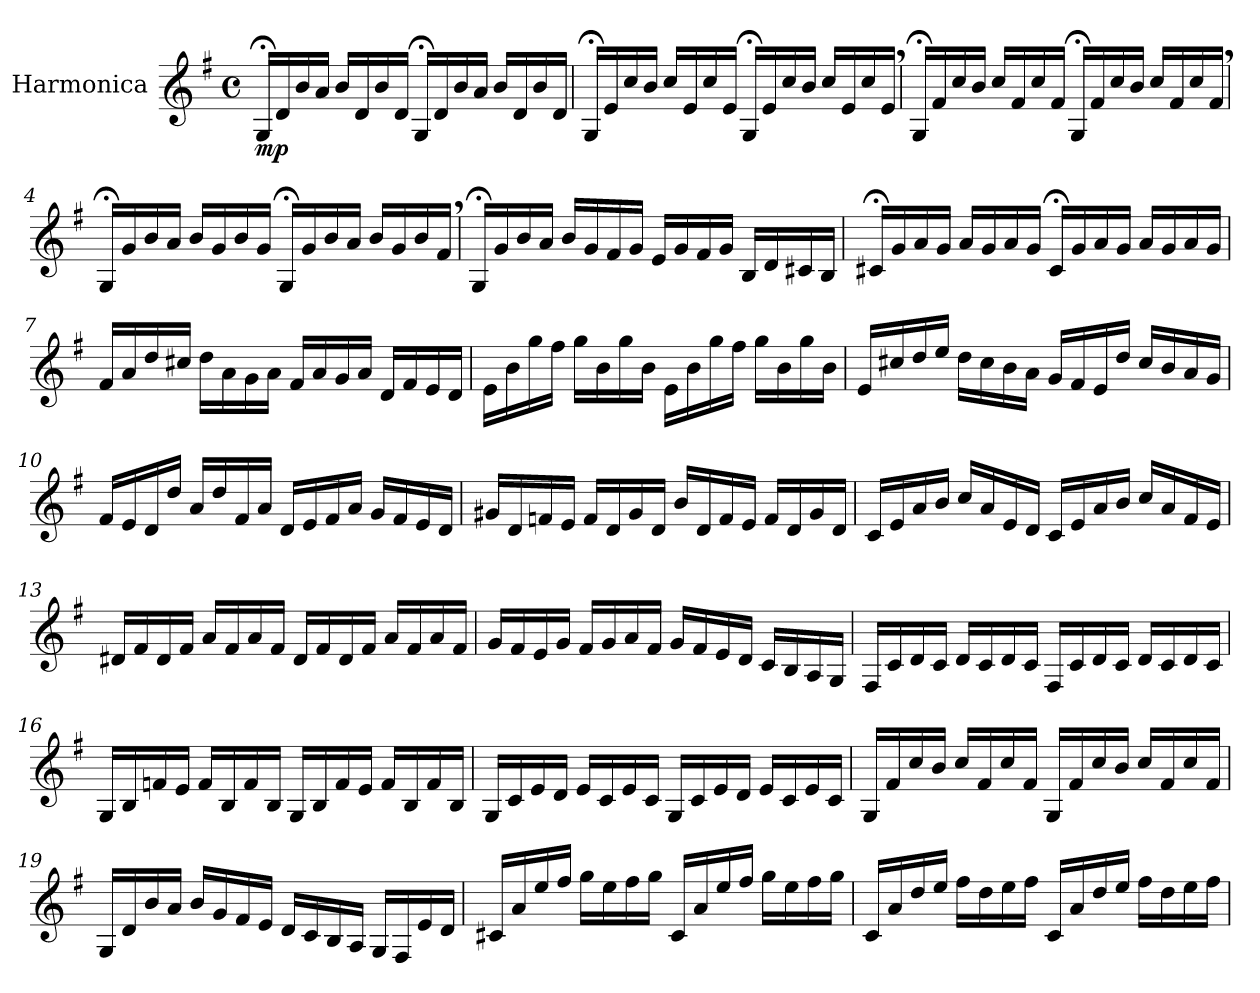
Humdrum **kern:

**kern	**dynam
*part1	*part1
*staff1	*staff1
*I"Harmonica	*
*I'Harm.	*
*clefG2	*
*k[f#]	*
*M4/4	*
*met(c)	*
*MM85	*
=1	=1
!	!LO:DY:b
16G;</LL	mp
16d/	.
16b/	.
16a/JJ	.
16b/LL	.
16d/	.
16b/	.
16d/JJ	.
16G;</LL	.
16d/	.
16b/	.
16a/JJ	.
16b/LL	.
16d/	.
16b/	.
16d/JJ	.
=2	=2
16G;</LL	.
16e/	.
16cc/	.
16b/JJ	.
16cc/LL	.
16e/	.
16cc/	.
16e/JJ	.
16G;</LL	.
16e/	.
16cc/	.
16b/JJ	.
16cc/LL	.
16e/	.
16cc/	.
16e,/JJ	.
!!LO:LB:g=z
=3	=3
16G;</LL	.
16f#/	.
16cc/	.
16b/JJ	.
16cc/LL	.
16f#/	.
16cc/	.
16f#/JJ	.
16G;</LL	.
16f#/	.
16cc/	.
16b/JJ	.
16cc/LL	.
16f#/	.
16cc/	.
16f#,/JJ	.
=4	=4
16G;</LL	.
16g/	.
16b/	.
16a/JJ	.
16b/LL	.
16g/	.
16b/	.
16g/JJ	.
16G;</LL	.
16g/	.
16b/	.
16a/JJ	.
16b/LL	.
16g/	.
16b/	.
16f#,/JJ	.
!!LO:LB:g=z
=5	=5
16G;</LL	.
16g/	.
16b/	.
16a/JJ	.
16b/LL	.
16g/	.
16f#/	.
16g/JJ	.
16e/LL	.
16g/	.
16f#/	.
16g/JJ	.
16B/LL	.
16d/	.
16c#X/	.
16B/JJ	.
=6	=6
16c#X;</LL	.
16g/	.
16a/	.
16g/JJ	.
16a/LL	.
16g/	.
16a/	.
16g/JJ	.
16c#;</LL	.
16g/	.
16a/	.
16g/JJ	.
16a/LL	.
16g/	.
16a/	.
16g/JJ	.
!!LO:LB:g=z
=7	=7
16f#/LL	.
16a/	.
16dd/	.
16cc#X/JJ	.
16dd\LL	.
16a\	.
16g\	.
16a\JJ	.
16f#/LL	.
16a/	.
16g/	.
16a/JJ	.
16d/LL	.
16f#/	.
16e/	.
16d/JJ	.
=8	=8
16e\LL	.
16b\	.
16gg\	.
16ff#\JJ	.
16gg\LL	.
16b\	.
16gg\	.
16b\JJ	.
16e\LL	.
16b\	.
16gg\	.
16ff#\JJ	.
16gg\LL	.
16b\	.
16gg\	.
16b\JJ	.
!!LO:LB:g=z
=9	=9
16e/LL	.
16cc#X/	.
16dd/	.
16ee/JJ	.
16dd\LL	.
16cc#\	.
16b\	.
16a\JJ	.
16g/LL	.
16f#/	.
16e/	.
16dd/JJ	.
16cc#/LL	.
16b/	.
16a/	.
16g/JJ	.
=10	=10
16f#/LL	.
16e/	.
16d/	.
16dd/JJ	.
16a/LL	.
16dd/	.
16f#/	.
16a/JJ	.
16d/LL	.
16e/	.
16f#/	.
16a/JJ	.
16g/LL	.
16f#/	.
16e/	.
16d/JJ	.
!!LO:LB:g=z
=11	=11
16g#X/LL	.
16d/	.
16fn/	.
16e/JJ	.
16f/LL	.
16d/	.
16g#/	.
16d/JJ	.
16b/LL	.
16d/	.
16f/	.
16e/JJ	.
16f/LL	.
16d/	.
16g#/	.
16d/JJ	.
=12	=12
16c/LL	.
16e/	.
16a/	.
16b/JJ	.
16cc/LL	.
16a/	.
16e/	.
16d/JJ	.
16c/LL	.
16e/	.
16a/	.
16b/JJ	.
16cc/LL	.
16a/	.
16f#/	.
16e/JJ	.
!!LO:LB:g=z
=13	=13
16d#X/LL	.
16f#/	.
16d#/	.
16f#/JJ	.
16a/LL	.
16f#/	.
16a/	.
16f#/JJ	.
16d#/LL	.
16f#/	.
16d#/	.
16f#/JJ	.
16a/LL	.
16f#/	.
16a/	.
16f#/JJ	.
=14	=14
16g/LL	.
16f#/	.
16e/	.
16g/JJ	.
16f#/LL	.
16g/	.
16a/	.
16f#/JJ	.
16g/LL	.
16f#/	.
16e/	.
16d/JJ	.
16c/LL	.
16B/	.
16A/	.
16G/JJ	.
!!LO:LB:g=z
=15	=15
16F#/LL	.
16c/	.
16d/	.
16c/JJ	.
16d/LL	.
16c/	.
16d/	.
16c/JJ	.
16F#/LL	.
16c/	.
16d/	.
16c/JJ	.
16d/LL	.
16c/	.
16d/	.
16c/JJ	.
=16	=16
16G/LL	.
16B/	.
16fn/	.
16e/JJ	.
16f/LL	.
16B/	.
16f/	.
16B/JJ	.
16G/LL	.
16B/	.
16f/	.
16e/JJ	.
16f/LL	.
16B/	.
16f/	.
16B/JJ	.
!!LO:LB:g=z
=17	=17
16G/LL	.
16c/	.
16e/	.
16d/JJ	.
16e/LL	.
16c/	.
16e/	.
16c/JJ	.
16G/LL	.
16c/	.
16e/	.
16d/JJ	.
16e/LL	.
16c/	.
16e/	.
16c/JJ	.
=18	=18
16G/LL	.
16f#/	.
16cc/	.
16b/JJ	.
16cc/LL	.
16f#/	.
16cc/	.
16f#/JJ	.
16G/LL	.
16f#/	.
16cc/	.
16b/JJ	.
16cc/LL	.
16f#/	.
16cc/	.
16f#/JJ	.
!!LO:LB:g=z
=19	=19
16G/LL	.
16d/	.
16b/	.
16a/JJ	.
16b/LL	.
16g/	.
16f#/	.
16e/JJ	.
16d/LL	.
16c/	.
16B/	.
16A/JJ	.
16G/LL	.
16F#/	.
16e/	.
16d/JJ	.
=20	=20
16c#X/LL	.
16a/	.
16ee/	.
16ff#/JJ	.
16gg\LL	.
16ee\	.
16ff#\	.
16gg\JJ	.
16c#/LL	.
16a/	.
16ee/	.
16ff#/JJ	.
16gg\LL	.
16ee\	.
16ff#\	.
16gg\JJ	.
!!LO:PB:g=z
=21	=21
16c/LL	.
16a/	.
16dd/	.
16ee/JJ	.
16ff#\LL	.
16dd\	.
16ee\	.
16ff#\JJ	.
16c/LL	.
16a/	.
16dd/	.
16ee/JJ	.
16ff#\LL	.
16dd\	.
16ee\	.
16ff#\JJ	.
=	=
*-	*-
